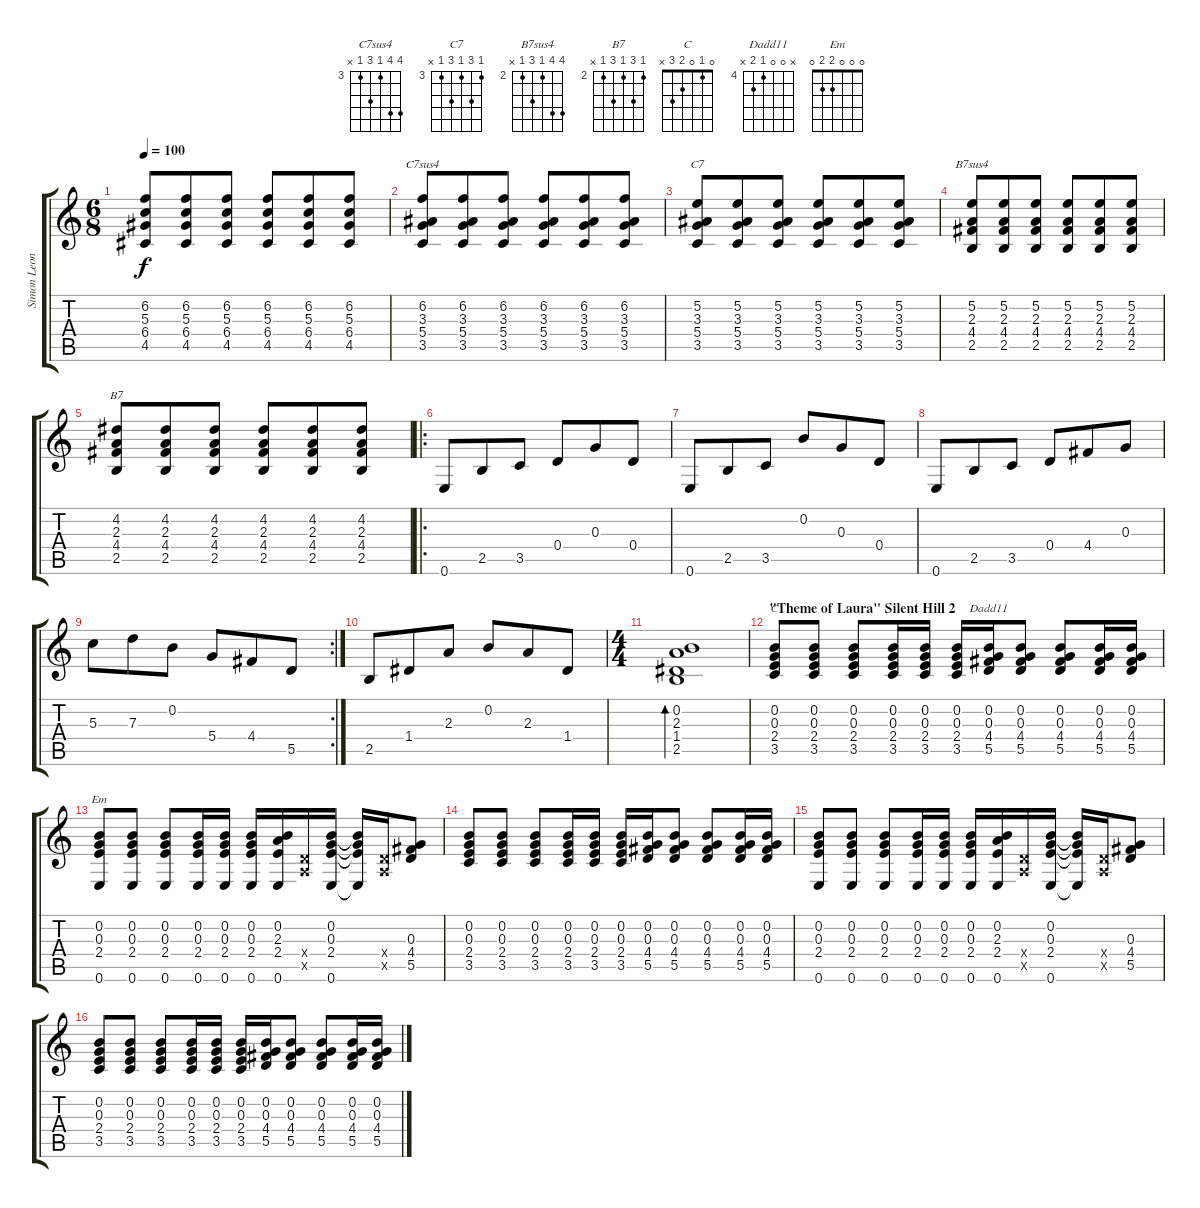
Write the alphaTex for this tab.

\track ("Simon Leong" "Simon Leon") {instrument acousticguitarsteel}
\staff {score tabs}
\tuning (E4 B3 G3 D3 A2 E2) {hide}
\chord ("C7sus4" 6 6 3 5 3 x) {firstfret 3}
\chord ("C7" 3 5 3 5 3 x) {firstfret 3}
\chord ("B7sus4" 5 5 2 4 2 x) {firstfret 2}
\chord ("B7" 2 4 2 4 2 x) {firstfret 2}
\chord ("C" 0 1 0 2 3 x)
\chord ("Dadd11" x 0 0 4 5 x) {firstfret 4}
\chord ("Em" 0 0 0 2 2 0)
\ts (6 8)
\tempo 100
\clef g2
\ks c
(6.2 5.3 6.4 4.5).8{dy f} (6.2 5.3 6.4 4.5).8 (6.2 5.3 6.4 4.5).8 (6.2 5.3 6.4 4.5).8 (6.2 5.3 6.4 4.5).8 (6.2 5.3 6.4 4.5).8 |
(6.2 3.3 5.4 3.5).8{ch "C7sus4"} (6.2 3.3 5.4 3.5).8 (6.2 3.3 5.4 3.5).8 (6.2 3.3 5.4 3.5).8 (6.2 3.3 5.4 3.5).8 (6.2 3.3 5.4 3.5).8 |
(5.2 3.3 5.4 3.5).8{ch "C7"} (5.2 3.3 5.4 3.5).8 (5.2 3.3 5.4 3.5).8 (5.2 3.3 5.4 3.5).8 (5.2 3.3 5.4 3.5).8 (5.2 3.3 5.4 3.5).8 |
(5.2 2.3 4.4 2.5).8{ch "B7sus4"} (5.2 2.3 4.4 2.5).8 (5.2 2.3 4.4 2.5).8 (5.2 2.3 4.4 2.5).8 (5.2 2.3 4.4 2.5).8 (5.2 2.3 4.4 2.5).8 |
(4.2 2.3 4.4 2.5).8{ch "B7"} (4.2 2.3 4.4 2.5).8 (4.2 2.3 4.4 2.5).8 (4.2 2.3 4.4 2.5).8 (4.2 2.3 4.4 2.5).8 (4.2 2.3 4.4 2.5).8 |
\ro
0.6.8 2.5.8 3.5.8 0.4.8 0.3.8 0.4.8 |
0.6.8 2.5.8 3.5.8 0.2.8 0.3.8 0.4.8 |
0.6.8 2.5.8 3.5.8 0.4.8 4.4.8 0.3.8 |
\rc 2
5.3.8 7.3.8 0.2.8 5.4.8 4.4.8 5.5.8 |
2.5.8 1.4.8 2.3.8 0.2.8 2.3.8 1.4.8 |
\ts (4 4)
(0.2 2.3 1.4 2.5).1{bd 240} |
\section ("" "\"Theme of Laura\" Silent Hill 2")
(0.2 0.3 2.4 3.5).8{ch "C"} (0.2 0.3 2.4 3.5).8 (0.2 0.3 2.4 3.5).8 (0.2 0.3 2.4 3.5).16 (0.2 0.3 2.4 3.5).16 (0.2 0.3 2.4 3.5).16 (0.2 0.3 4.4 5.5).16{ch "Dadd11"} (0.2 0.3 4.4 5.5).8 (0.2 0.3 4.4 5.5).8 (0.2 0.3 4.4 5.5).16 (0.2 0.3 4.4 5.5).16 |
(0.2 0.3 2.4 0.6).8{ch "Em"} (0.2 0.3 2.4 0.6).8 (0.2 0.3 2.4 0.6).8 (0.2 0.3 2.4 0.6).16 (0.2 0.3 2.4 0.6).16 (0.2 0.3 2.4 0.6).16 (0.2 2.3 2.4 0.6).16 (0.4{x} 0.5{x}).16 (0.2 0.3 2.4 0.6).16 (0.2{t} 0.3{t} 2.4{t} 0.6{t}).16 (0.4{x} 0.5{x}).16 (0.3 4.4 5.5).8 |
(0.2 0.3 2.4 3.5).8 (0.2 0.3 2.4 3.5).8 (0.2 0.3 2.4 3.5).8 (0.2 0.3 2.4 3.5).16 (0.2 0.3 2.4 3.5).16 (0.2 0.3 2.4 3.5).16 (0.2 0.3 4.4 5.5).16 (0.2 0.3 4.4 5.5).8 (0.2 0.3 4.4 5.5).8 (0.2 0.3 4.4 5.5).16 (0.2 0.3 4.4 5.5).16 |
(0.2 0.3 2.4 0.6).8 (0.2 0.3 2.4 0.6).8 (0.2 0.3 2.4 0.6).8 (0.2 0.3 2.4 0.6).16 (0.2 0.3 2.4 0.6).16 (0.2 0.3 2.4 0.6).16 (0.2 2.3 2.4 0.6).16 (0.4{x} 0.5{x}).16 (0.2 0.3 2.4 0.6).16 (0.2{t} 0.3{t} 2.4{t} 0.6{t}).16 (0.4{x} 0.5{x}).16 (0.3 4.4 5.5).8 |
(0.2 0.3 2.4 3.5).8 (0.2 0.3 2.4 3.5).8 (0.2 0.3 2.4 3.5).8 (0.2 0.3 2.4 3.5).16 (0.2 0.3 2.4 3.5).16 (0.2 0.3 2.4 3.5).16 (0.2 0.3 4.4 5.5).16 (0.2 0.3 4.4 5.5).8 (0.2 0.3 4.4 5.5).8 (0.2 0.3 4.4 5.5).16 (0.2 0.3 4.4 5.5).16
